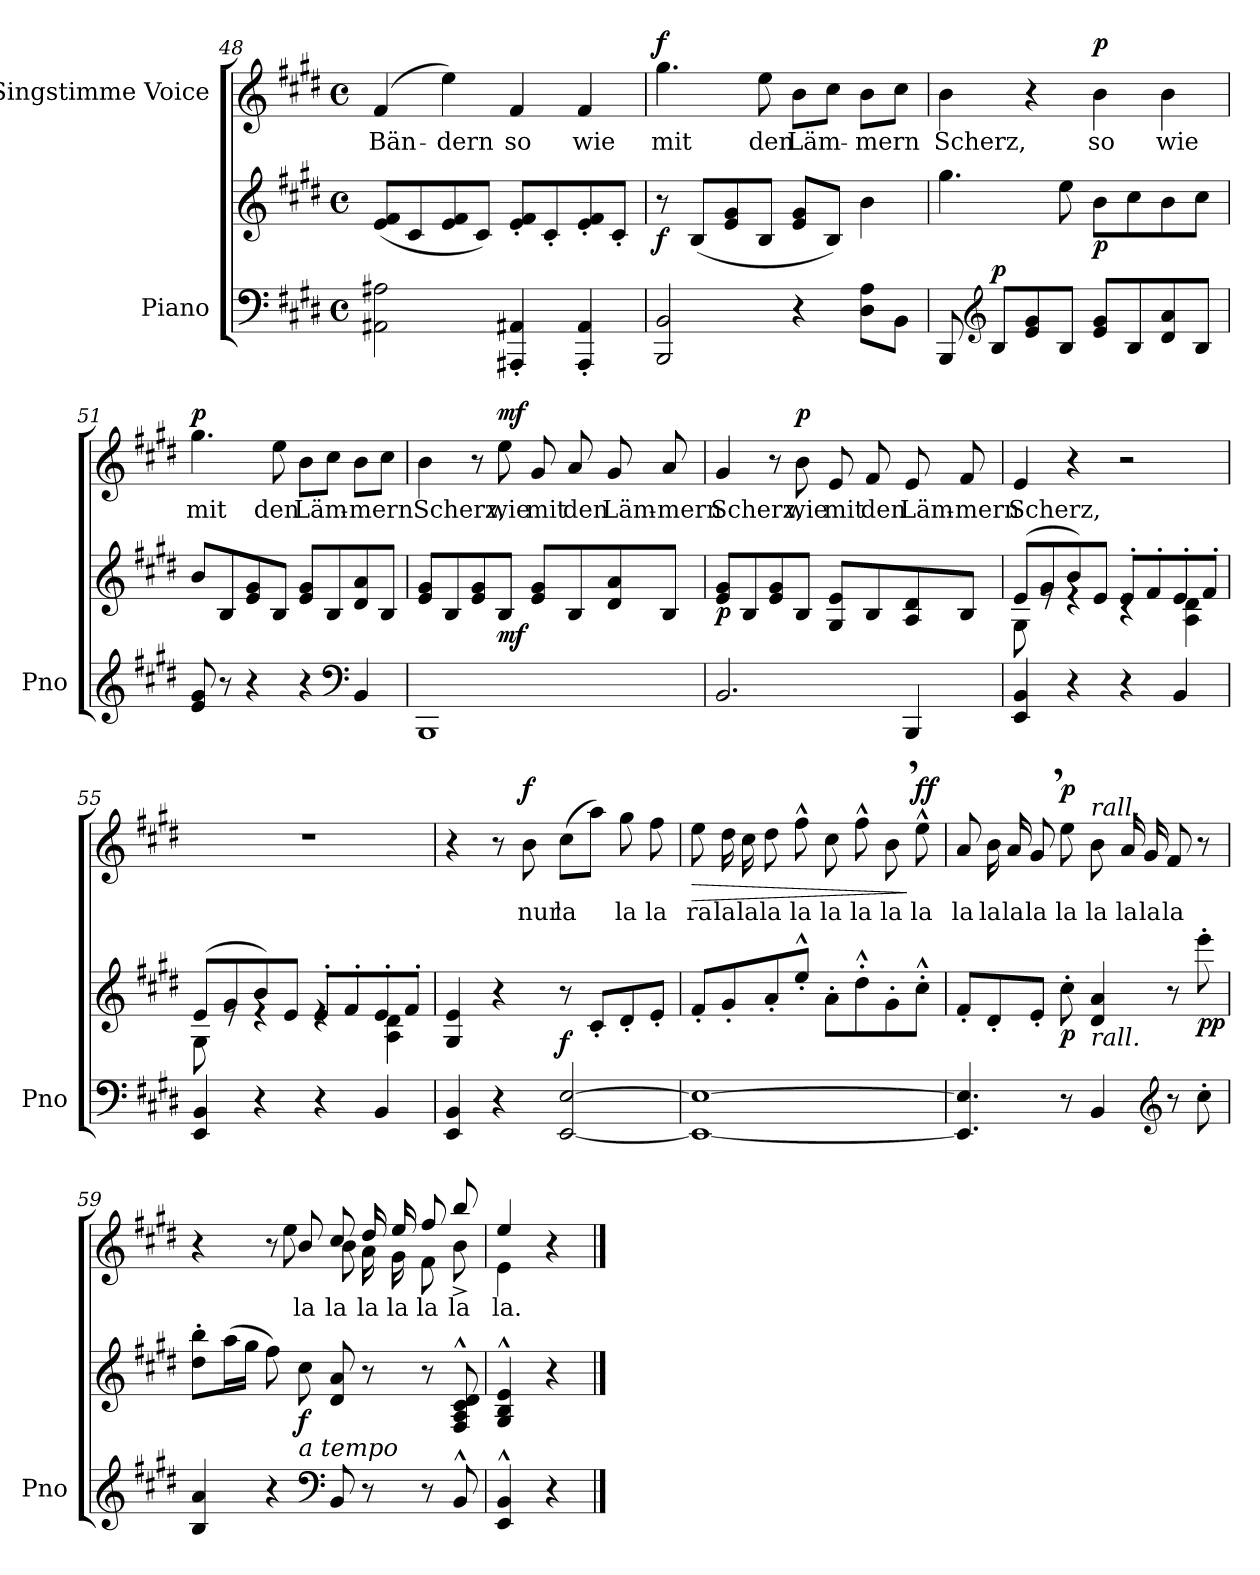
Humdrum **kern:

**kern	**kern	**dynam	**kern	**text	**dynam
*part2	*part2	*part2	*part1	*part1	*part1
*staff3	*staff2	*staff2/3	*staff1	*staff1	*staff1
*I"Piano	*	*	*I"Singstimme Voice	*	*
*I'Pno	*	*	*	*	*
*clefF4	*clefG2	*	*clefG2	*	*
*k[f#c#g#d#]	*k[f#c#g#d#]	*	*k[f#c#g#d#]	*	*
*M4/4	*M4/4	*	*M4/4	*	*
*met(c)	*met(c)	*	*met(c)	*	*
=48	=48	=48	=48	=48	=48
!	!	!	!	!LO:LY:b	!
2AA#X\ 2A#X\	(<8e/ 8f#/L	.	(>4f#/	Bän-	.
.	8c#/	.	.	.	.
!	!	!	!	!LO:LY:b	!
.	8e/ 8f#/	.	4ee\)	-dern	.
.	8c#/J)	.	.	.	.
!	!	!	!	!LO:LY:b	!
4AAA#X/' 4AA#X/'	8e/' 8f#/'L	.	4f#/	so	.
.	8c#'/	.	.	.	.
!	!	!	!	!LO:LY:b	!
4AAA#/' 4AA#/'	8e/' 8f#/'	.	4f#/	wie	.
.	8c#'/J	.	.	.	.
=49	=49	=49	=49	=49	=49
!	!	!LO:DY:b	!	!LO:LY:b	!LO:DY:a
2BBB/ 2BB/	8r	f	4.gg#\	mit	f
.	(<8B/L	.	.	.	.
.	8e/ 8g#/	.	.	.	.
!	!	!	!	!LO:LY:b	!
.	8B/J	.	8ee\	den	.
!	!	!	!	!LO:LY:b	!
4r	8e/ 8g#/L	.	8b\L	Läm-	.
.	8B/J)	.	8cc#\J	.	.
!	!	!	!	!LO:LY:b	!
8D#\ 8A\L	4b\	.	8b\L	-mern	.
8BB\J	.	.	8cc#\J	.	.
!!LO:LB:g=z
=50	=50	=50	=50	=50	=50
!	!	!	!	!LO:LY:b	!
8BBB/	4.gg#\	.	4b\	Scherz,	.
*clefG2	*	*	*	*	*
!	!	!LO:DY:a=2	!	!	!
8B/L	.	p	.	.	.
8e/ 8g#/	.	.	4r	.	.
8B/J	8ee\	.	.	.	.
!	!	!LO:DY:b	!	!LO:LY:b	!LO:DY:a
8e/ 8g#/L	8b\L	p	4b\	so	p
8B/	8cc#\	.	.	.	.
!	!	!	!	!LO:LY:b	!
8d#/ 8a/	8b\	.	4b\	wie	.
8B/J	8cc#\J	.	.	.	.
=51	=51	=51	=51	=51	=51
!	!	!	!	!LO:LY:b	!LO:DY:a
8e/ 8g#/	8b/L	.	4.gg#\	mit	p
8r	8B/	.	.	.	.
4r	8e/ 8g#/	.	.	.	.
!	!	!	!	!LO:LY:b	!
.	8B/J	.	8ee\	den	.
!	!	!	!	!LO:LY:b	!
4r	8e/ 8g#/L	.	8b\L	Läm-	.
.	8B/	.	8cc#\J	.	.
*clefF4	*	*	*	*	*
!	!	!	!	!LO:LY:b	!
4BB/	8d#/ 8a/	.	8b\L	-mern	.
.	8B/J	.	8cc#\J	.	.
=52	=52	=52	=52	=52	=52
!	!	!	!	!LO:LY:b	!
1BBB	8e/ 8g#/L	.	4b\	Scherz,	.
.	8B/	.	.	.	.
.	8e/ 8g#/	.	8r	.	.
!	!	!LO:DY:b	!	!LO:LY:b	!LO:DY:a
.	8B/J	mf	8ee\	wie	mf
!	!	!	!	!LO:LY:b	!
.	8e/ 8g#/L	.	8g#/	mit	.
!	!	!	!	!LO:LY:b	!
.	8B/	.	8a/	den	.
!	!	!	!	!LO:LY:b	!
.	8d#/ 8a/	.	8g#/	Läm-	.
!	!	!	!	!LO:LY:b	!
.	8B/J	.	8a/	-mern	.
!!LO:LB:g=z
=53	=53	=53	=53	=53	=53
!	!	!LO:DY:b	!	!LO:LY:b	!
2.BB/	8e/ 8g#/L	p	4g#/	Scherz,	.
.	8B/	.	.	.	.
.	8e/ 8g#/	.	8r	.	.
!	!	!	!	!LO:LY:b	!LO:DY:a
.	8B/J	.	8b\	wie	p
!	!	!	!	!LO:LY:b	!
.	8G#/ 8e/L	.	8e/	mit	.
!	!	!	!	!LO:LY:b	!
.	8B/	.	8f#/	den	.
!	!	!	!	!LO:LY:b	!
4BBB/	8A/ 8d#/	.	8e/	Läm-	.
!	!	!	!	!LO:LY:b	!
.	8B/J	.	8f#/	-mern	.
=54	=54	=54	=54	=54	=54
*	*^	*	*	*	*
!	!	!	!	!	!LO:LY:b	!
4EE/ 4BB/	(>8e/L	8G#\	.	4e/	Scherz,	.
.	8g#/	8re	.	.	.	.
4r	8b/)	4re	.	4r	.	.
.	8e/J	.	.	.	.	.
4r	8e'/L	4rc	.	2r	.	.
.	8f#'/	.	.	.	.	.
4BB/	8e'/	4A\ 4d#\	.	.	.	.
.	8f#'/J	.	.	.	.	.
=55	=55	=55	=55	=55	=55	=55
4EE/ 4BB/	(>8e/L	8G#\	.	1r	.	.
.	8g#/	8re	.	.	.	.
4r	8b/)	4re	.	.	.	.
.	8e/J	.	.	.	.	.
4r	8e'/L	4re	.	.	.	.
.	8f#'/	.	.	.	.	.
4BB/	8e'/	4A\ 4d#\	.	.	.	.
.	8f#'/J	.	.	.	.	.
*	*v	*v	*	*	*	*
=56	=56	=56	=56	=56	=56
*	*	*	*MM118	*	*
4EE/ 4BB/	4G#/ 4e/	.	4r	.	.
4r	4r	.	8r	.	.
!	!	!	!	!LO:LY:b	!LO:DY:a
.	.	.	8b\	nur	f
!	!	!LO:DY:a=2	!	!LO:LY:b	!
[2EE/ [2E/	8r	f	(>8cc#\L	la	.
.	8c#'/L	.	8aa\J)	.	.
!	!	!	!	!LO:LY:b	!
.	8d#'/	.	8gg#\	la	.
!	!	!	!	!LO:LY:b	!
.	8e'/J	.	8ff#\	la	.
!!LO:LB:g=z
=57	=57	=57	=57	=57	=57
!	!	!	!	!LO:LY:b	!LO:HP:b
1EE_ 1E_	8f#'/L	.	8ee\	ra	>
!	!	!	!	!LO:LY:b	!
.	8g#'/	.	16dd#\	la	.
!	!	!	!	!LO:LY:b	!
.	.	.	16cc#\	la	.
!	!	!	!	!LO:LY:b	!
.	8a'/	.	8dd#\	la	.
!	!	!	!	!LO:LY:b	!
.	8ee'^^/J	.	8ff#^^\	la	.
!	!	!	!	!LO:LY:b	!
.	8a'\L	.	8cc#\	la	.
!	!	!	!	!LO:LY:b	!
.	8dd#'^^\	.	8ff#^^\	la	.
!	!	!	!	!LO:LY:b	!
.	8g#'\	.	8b,\	la	.
*	*	*	*MM116	*	*
!	!	!	!	!LO:LY:b	!LO:DY:n=1:a
!	!	!	!	!	!LO:DY:n=2:a
.	8cc#'^^\J	.	8ee^^\	la	] f f
=58	=58	=58	=58	=58	=58
!	!	!	!	!LO:LY:b	!
4.EE/] 4.E/]	8f#'/L	.	8a/	la	.
!	!	!	!	!LO:LY:b	!
.	8d#'/	.	16b\	la	.
!	!	!	!	!LO:LY:b	!
.	.	.	16a/	la	.
!	!	!	!	!LO:LY:b	!
.	8e'/J	.	8g#,/	la	.
*	*	*	*MM100	*	*
!	!	!LO:DY:b	!	!LO:LY:b	!LO:DY:a
8r	8cc#'\	p	8ee\	la	p
!	!	!	!LO:TX:a:i:t=rall.	!	!
!	!LO:TX:b:i:t=rall.	!	!	!	!
!	!	!	!	!LO:LY:b	!
4BB/	4d#/ 4a/	.	8b\	la	.
!	!	!	!	!LO:LY:b	!
.	.	.	16a/	la	.
!	!	!	!	!LO:LY:b	!
.	.	.	16g#/	la	.
*clefG2	*	*	*	*	*
!	!	!	!	!LO:LY:b	!
8r	8r	.	8f#/	la	.
!	!	!LO:DY:b	!	!	!
8cc#'\	8eee'\	pp	8r	.	.
=59	=59	=59	=59	=59	=59
*	*	*	*MM110	*	*
*	*	*	*^	*	*
4B/ 4a/	8dd#\' 8bb\'L	.	4r	4.ryy	.	.
.	(>16aa\L	.	.	.	.	.
.	16gg#\JJ	.	.	.	.	.
4r	8ff#\)	.	8r	.	.	.
*	*	*	*MM124	*	*	*
!	!LO:TX:b:i:t=a tempo	!	!	!	!	!
!	!	!LO:DY:b	!	!	!LO:LY:b	!LO:DY:a
!	!	!	!	!	!	!LO:DY:n=1:a
.	8cc#\	f	8b!/	8ee\	la	f other-dynamics
*clefF4	*	*	*	*	*	*
!	!	!	!	!	!LO:LY:b	!
8BB/	8d#/ 8a/	.	8cc#!/	8b\	la	.
!	!	!	!	!	!LO:LY:b	!
8r	8r	.	16dd#!/	16a\	la	.
!	!	!	!	!	!LO:LY:b	!
.	.	.	16ee!/	16g#\	la	.
!	!	!	!	!	!LO:LY:b	!
8r	8r	.	8ff#!/	8f#\	la	.
!	!	!	!	!	!LO:LY:b	!
8BB^^/	8F#/^^ 8A/^^ 8c#/^^ 8d#/^^	.	8bb!/	8b^\	la	.
=60	=60	=60	=60	=60	=60	=60
!	!	!	!	!	!LO:LY:b	!
4EE/^^ 4BB/^^	4G#/^^ 4B/^^ 4e/^^	.	4ee!/	4e\	la.	.
4r	4r	.	4r	4ryy	.	.
*	*	*	*v	*v	*	*
==	==	==	==	==	==
*-	*-	*-	*-	*-	*-
